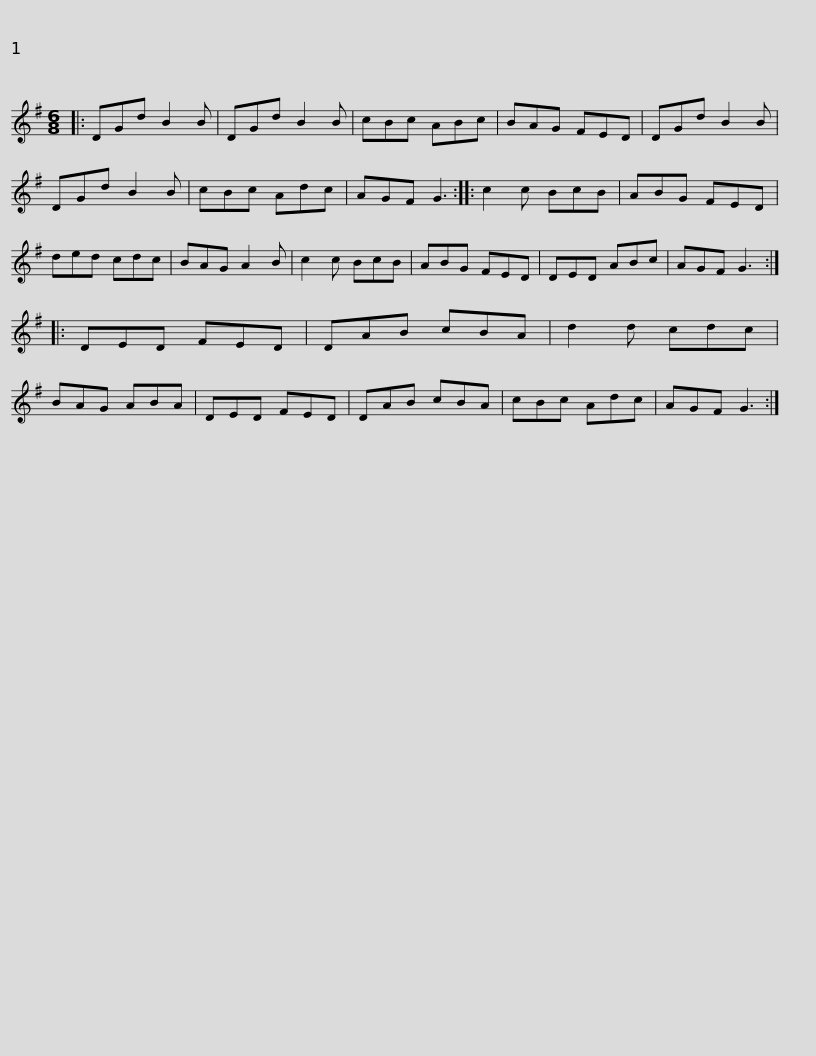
X:1
L:1/8
M:6/8
I:linebreak $
K:G
V:1 treble
V:1
|: DGd B2 B | DGd B2 B | cBc ABc | BAG FED | DGd B2 B | %5
 DGd B2 B | cBc Adc | AGF G3 ::$ c2 c BcB | ABG FED | %10
 ded cdc | BAG A2 B | c2 c BcB | ABG FED | DED ABc | %15
 AGF G3 ::$ DED FED | DAB cBA | d2 d cdc | BAG ABA | %20
 DED FED | DAB cBA | cBc Adc |$ AGF G3 :| %24
